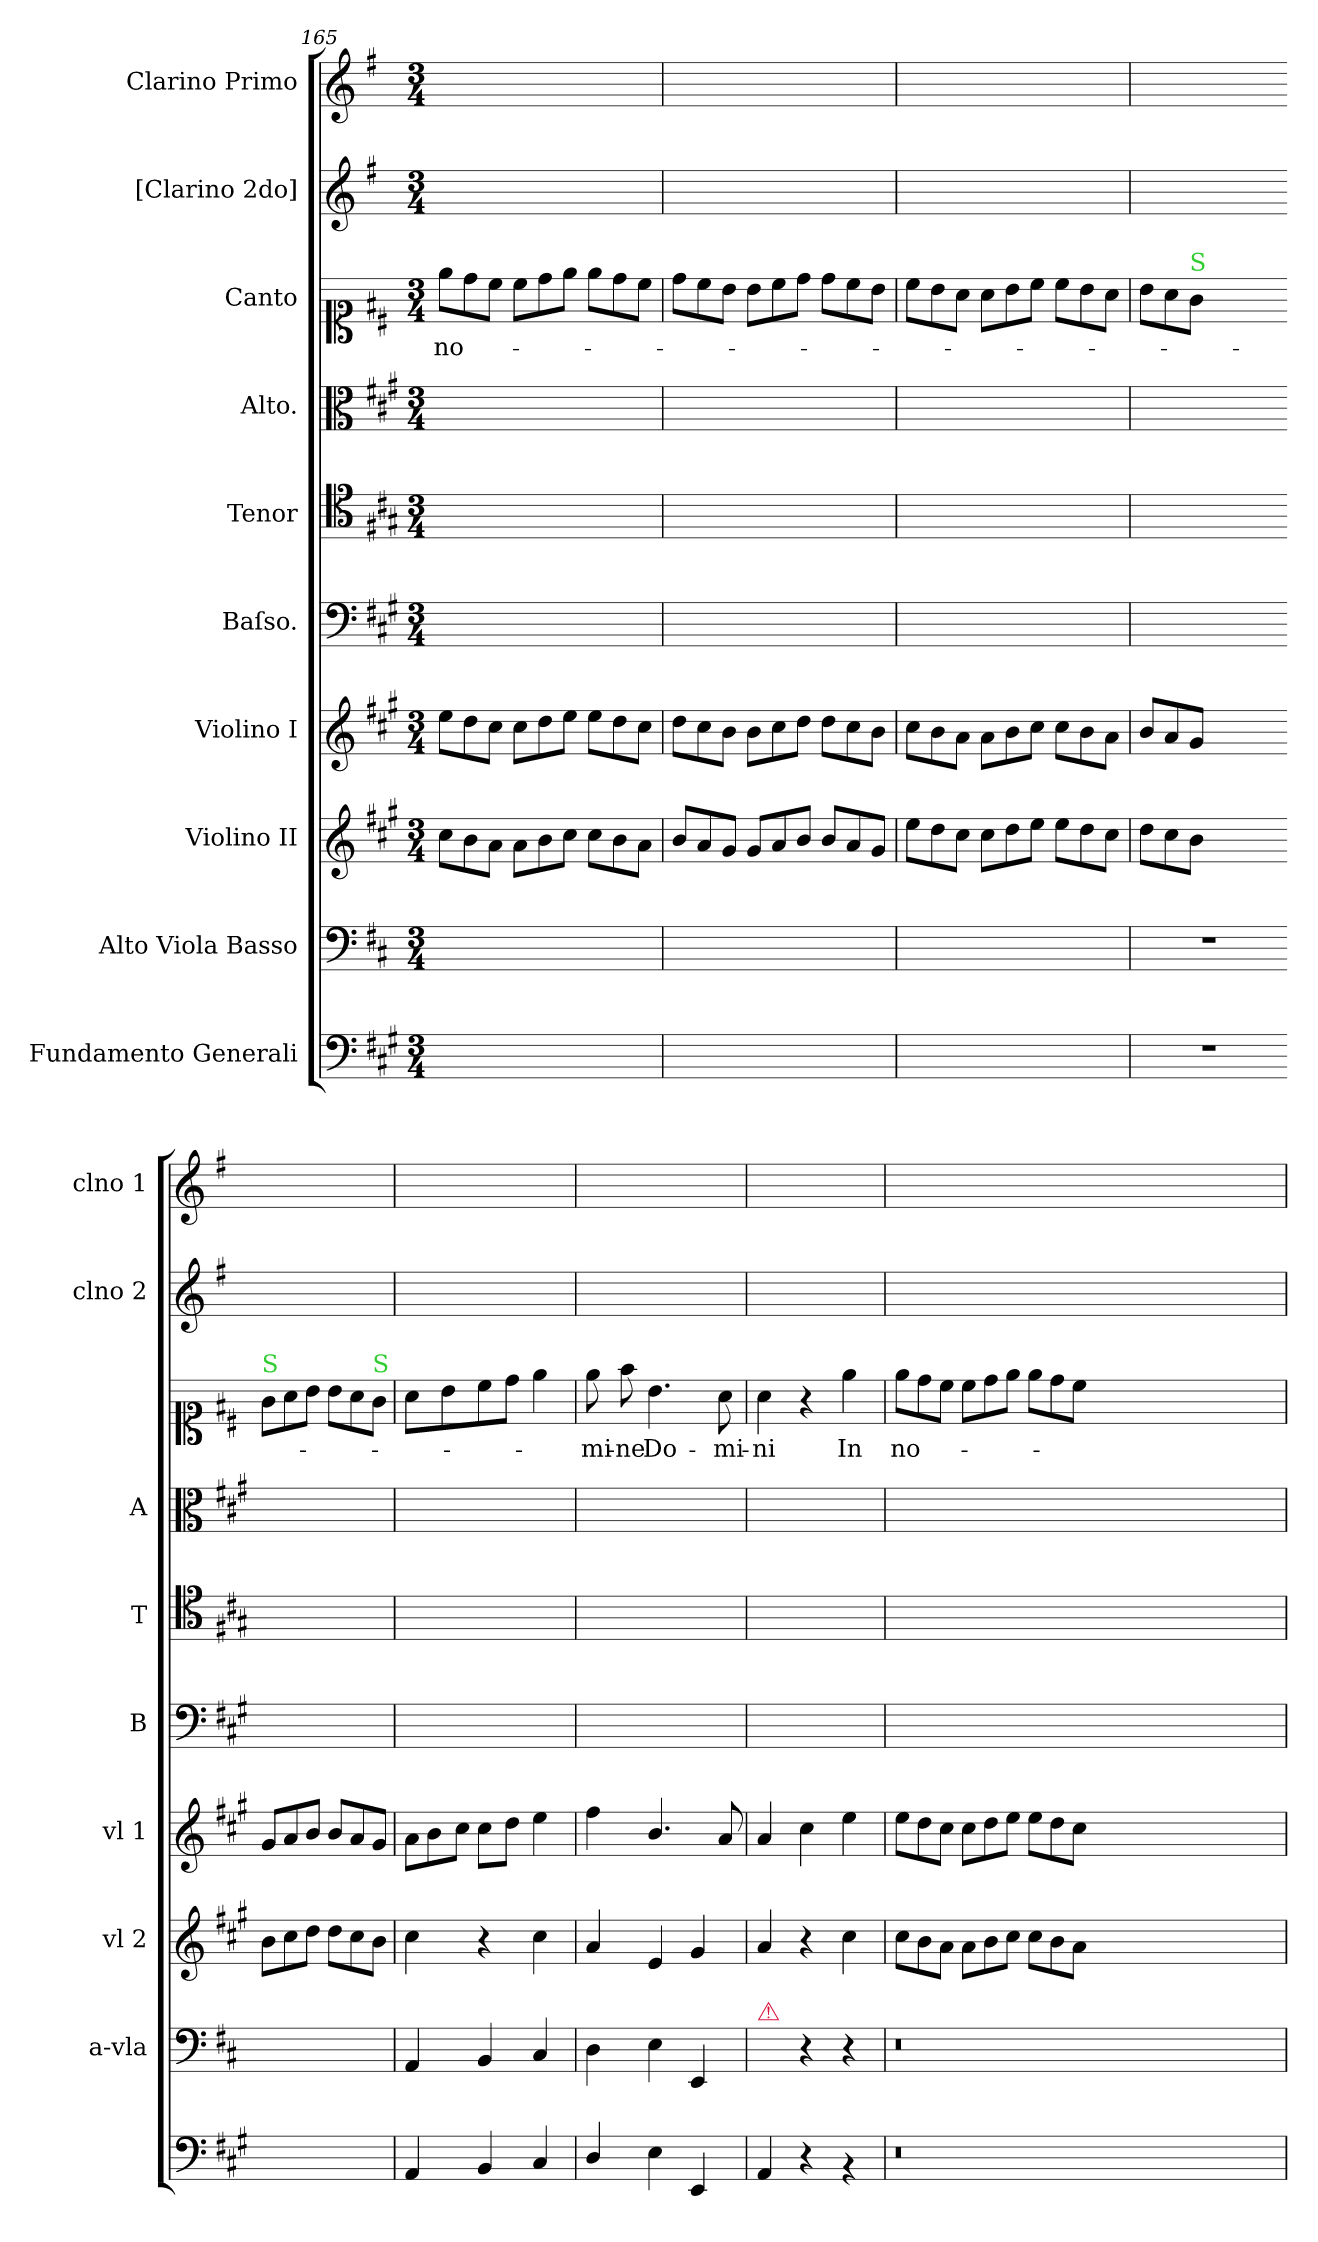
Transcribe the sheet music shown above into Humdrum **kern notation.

**kern	**kern	**kern	**kern	**kern	**kern	**kern	**kern	**text	**kern	**kern
*part10	*part9	*part8	*part7	*part6	*part5	*part4	*part3	*part3	*part2	*part1
*staff10	*staff9	*staff8	*staff7	*staff6	*staff5	*staff4	*staff3	*staff3	*staff2	*staff1
*I"Fundamento Generali	*I"Alto Viola Basso	*I"Violino II	*I"Violino I	*I"Baſso.	*I"Tenor	*I"Alto.	*I"Canto	*	*I"[Clarino 2do]	*I"Clarino Primo
*	*I'a-vla	*I'vl 2	*I'vl 1	*I'B	*I'T	*I'A	*	*	*I'clno 2	*I'clno 1
*clefF4	*clefF4	*clefG2	*clefG2	*clefF4	*clefC4	*clefC3	*clefC1	*	*clefG2	*clefG2
*	*	*	*	*	*	*	*	*	*ITrd-1c-2	*ITrd-1c-2
*k[f#c#g#]	*k[f#c#]	*k[f#c#g#]	*k[f#c#g#]	*k[f#c#g#]	*k[f#c#g#]	*k[f#c#g#]	*k[f#c#]	*	*k[f#c#g#]	*k[f#c#g#]
*M3/4	*M3/4	*M3/4	*M3/4	*M3/4	*M3/4	*M3/4	*M3/4	*	*M3/4	*M3/4
*	*	*Xtuplet	*Xtuplet	*	*	*	*Xtuplet	*	*	*
=165	=165	=165	=165	=165	=165	=165	=165	=165	=165	=165
2.ryy	2.ryy	12cc#\L	12ee\L	2.ryy	2.ryy	2.ryy	12ee\L	no-	2.ryy	2.ryy
.	.	12b\	12dd\	.	.	.	12dd\	.	.	.
.	.	12a\J	12cc#\J	.	.	.	12cc#\J	.	.	.
.	.	12a\L	12cc#\L	.	.	.	12cc#\L	.	.	.
.	.	12b\	12dd\	.	.	.	12dd\	.	.	.
.	.	12cc#\J	12ee\J	.	.	.	12ee\J	.	.	.
.	.	12cc#\L	12ee\L	.	.	.	12ee\L	.	.	.
.	.	12b\	12dd\	.	.	.	12dd\	.	.	.
.	.	12a\J	12cc#\J	.	.	.	12cc#\J	.	.	.
=166	=166	=166	=166	=166	=166	=166	=166	=166	=166	=166
2.ryy	2.ryy	12b/L	12dd\L	2.ryy	2.ryy	2.ryy	12dd\L	.	2.ryy	2.ryy
.	.	12a/	12cc#\	.	.	.	12cc#\	.	.	.
.	.	12g#/J	12b\J	.	.	.	12b\J	.	.	.
.	.	12g#/L	12b\L	.	.	.	12b\L	.	.	.
.	.	12a/	12cc#\	.	.	.	12cc#\	.	.	.
.	.	12b/J	12dd\J	.	.	.	12dd\J	.	.	.
.	.	12b/L	12dd\L	.	.	.	12dd\L	.	.	.
.	.	12a/	12cc#\	.	.	.	12cc#\	.	.	.
.	.	12g#/J	12b\J	.	.	.	12b\J	.	.	.
=167	=167	=167	=167	=167	=167	=167	=167	=167	=167	=167
2.ryy	2.ryy	12ee\L	12cc#\L	2.ryy	2.ryy	2.ryy	12cc#\L	.	2.ryy	2.ryy
.	.	12dd\	12b\	.	.	.	12b\	.	.	.
.	.	12cc#\J	12a\J	.	.	.	12a\J	.	.	.
.	.	12cc#\L	12a\L	.	.	.	12a\L	.	.	.
.	.	12dd\	12b\	.	.	.	12b\	.	.	.
.	.	12ee\J	12cc#\J	.	.	.	12cc#\J	.	.	.
.	.	12ee\L	12cc#\L	.	.	.	12cc#\L	.	.	.
.	.	12dd\	12b\	.	.	.	12b\	.	.	.
.	.	12cc#\J	12a\J	.	.	.	12a\J	.	.	.
=168	=168	=168	=168	=168	=168	=168	=168	=168	=168	=168
2.r	2.r	12dd\L	12b/L	2.ryy	2.ryy	2.ryy	12b\L	.	2.ryy	2.ryy
.	.	12cc#\	12a/	.	.	.	12a\	.	.	.
!	!	!	!	!	!	!	!LO:TX:a:color=limegreen:t=S	!	!	!
.	.	12b\J	12g#/J	.	.	.	12g\J	.	.	.
.	.	2ryy	2ryy	.	.	.	2ryy	.	.	.
=-	=-	=-	=-	=-	=-	=-	=-	=-	=-	=-
!	!	!	!	!	!	!	!LO:TX:a:color=limegreen:t=S	!	!	!
2ryy	2ryy	12b\L	12g#/L	2ryy	2ryy	2ryy	12g\L	.	2ryy	2ryy
.	.	12cc#\	12a/	.	.	.	12a\	.	.	.
.	.	12dd\J	12b/J	.	.	.	12b\J	.	.	.
.	.	12dd\L	12b/L	.	.	.	12b\L	.	.	.
.	.	12cc#\	12a/	.	.	.	12a\	.	.	.
!	!	!	!	!	!	!	!LO:TX:a:color=limegreen:t=S	!	!	!
.	.	12b\J	12g#/J	.	.	.	12g\J	.	.	.
=169	=169	=169	=169	=169	=169	=169	=169	=169	=169	=169
4AA/	4AA/	4cc#\	12a\L	2.ryy	2.ryy	2.ryy	8a\L	.	2.ryy	2.ryy
.	.	.	12b\	.	.	.	.	.	.	.
.	.	.	.	.	.	.	8b\	.	.	.
.	.	.	12cc#\J	.	.	.	.	.	.	.
4BB/	4BB/	4r	8cc#\L	.	.	.	8cc#\	.	.	.
.	.	.	8dd\J	.	.	.	8dd\J	.	.	.
4C#/	4C#/	4cc#\	4ee\	.	.	.	4ee\	.	.	.
=170	=170	=170	=170	=170	=170	=170	=170	=170	=170	=170
4D/	4D\	4a/	4ff#\	2.ryy	2.ryy	2.ryy	8ee\	-mi-	2.ryy	2.ryy
.	.	.	.	.	.	.	8ff#\	-ne	.	.
4E\	4E\	4e/	4.b/	.	.	.	4.b\	Do-	.	.
4EE/	4EE/	4g#/	.	.	.	.	.	.	.	.
.	.	.	8a/	.	.	.	8a\	-mi-	.	.
=171	=171	=171	=171	=171	=171	=171	=171	=171	=171	=171
!	!LO:TX:a:color=crimson:t=⚠	!	!	!	!	!	!	!	!	!
4AA/	4AA/yy	4a/	4a/	2.ryy	2.ryy	2.ryy	4a\	-ni	2.ryy	2.ryy
4r	4r	4r	4cc#\	.	.	.	4r	.	.	.
4rBB	4r	4cc#\	4ee\	.	.	.	4ee\	In	.	.
=172	=172	=172	=172	=172	=172	=172	=172	=172	=172	=172
0.r	0.r	12cc#\L	12ee\L	2.ryy	2.ryy	2.ryy	12ee\L	no-	2.ryy	2.ryy
.	.	12b\	12dd\	.	.	.	12dd\	.	.	.
.	.	12a\J	12cc#\J	.	.	.	12cc#\J	.	.	.
.	.	12a\L	12cc#\L	.	.	.	12cc#\L	.	.	.
.	.	12b\	12dd\	.	.	.	12dd\	.	.	.
.	.	12cc#\J	12ee\J	.	.	.	12ee\J	.	.	.
.	.	12cc#\L	12ee\L	.	.	.	12ee\L	.	.	.
.	.	12b\	12dd\	.	.	.	12dd\	.	.	.
.	.	12a\J	12cc#\J	.	.	.	12cc#\J	.	.	.
.	.	0ryy	0ryy	0ryy	0ryy	0ryy	0ryy	.	0ryy	0ryy
.	.	4ryy	4ryy	4ryy	4ryy	4ryy	4ryy	.	4ryy	4ryy
=	=	=	=	=	=	=	=	=	=	=
*-	*-	*-	*-	*-	*-	*-	*-	*-	*-	*-
